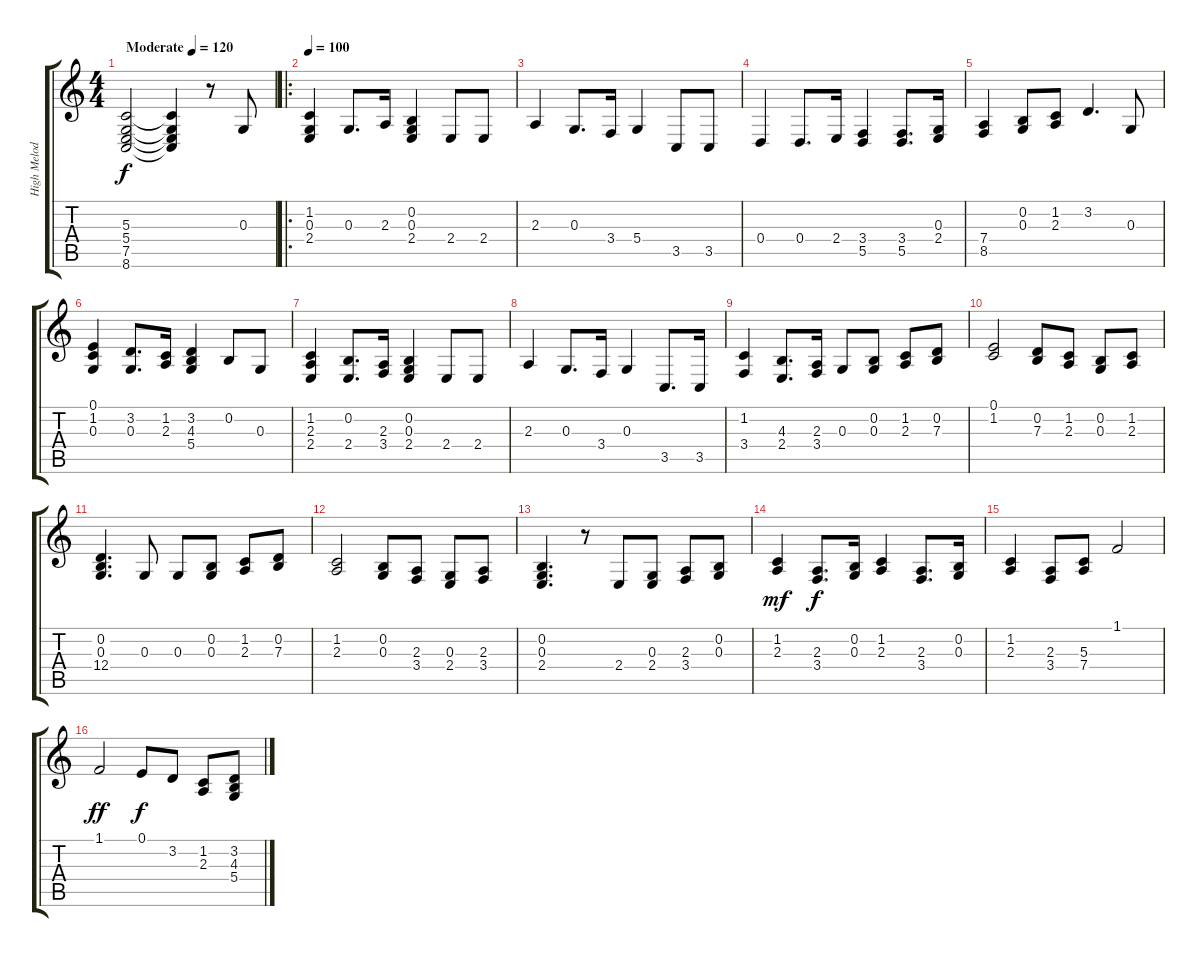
\track ("High Melody Right Hand" "High Melod") {instrument acousticgrandpiano}
\staff {score tabs}
\tuning (E4 B3 G3 D3 A2 E2) {hide}
\ts (4 4)
\tempo (120 "Moderate")
\clef g2
\ks c
(5.3 5.4 7.5 8.6).2{dy f instrument acousticgrandpiano} (5.3{t} 5.4{t} 7.5{t} 8.6{t}).4 r.8 0.3.8 |
\ro
\tempo 100
(1.2 0.3 2.4).4 0.3.8{d} 2.3.16 (0.2 0.3 2.4).4 2.4.8 2.4.8 |
2.3.4 0.3.8{d} 3.4.16 5.4.4 3.5.8 3.5.8 |
0.4.4 0.4.8{d} 2.4.16 (3.4 5.5).4 (3.4 5.5).8{d} (0.3 2.4).16 |
(7.4 8.5).4 (0.2 0.3).8 (1.2 2.3).8 3.2.4{d} 0.3.8 |
(0.1 1.2 0.3).4 (3.2 0.3).8{d} (1.2 2.3).16 (3.2 4.3 5.4).4 0.2.8 0.3.8 |
(1.2 2.3 2.4).4 (0.2 2.4).8{d} (2.3 3.4).16 (0.2 0.3 2.4).4 2.4.8 2.4.8 |
2.3.4 0.3.8{d} 3.4.16 0.3.4 3.5.8{d} 3.5.16 |
(1.2 3.4).4 (4.3 2.4).8{d} (2.3 3.4).16 0.3.8 (0.2 0.3).8 (1.2 2.3).8 (0.2 7.3).8 |
(0.1 1.2).2 (0.2 7.3).8 (1.2 2.3).8 (0.2 0.3).8 (1.2 2.3).8 |
(0.2 0.3 12.4).4{d} 0.3.8 0.3.8 (0.2 0.3).8 (1.2 2.3).8 (0.2 7.3).8 |
(1.2 2.3).2 (0.2 0.3).8 (2.3 3.4).8 (0.3 2.4).8 (2.3 3.4).8 |
(0.2 0.3 2.4).4{d} r.8 2.4.8 (0.3 2.4).8 (2.3 3.4).8 (0.2 0.3).8 |
(1.2 2.3).4{dy mf} (2.3 3.4).8{d dy f} (0.2 0.3).16 (1.2 2.3).4 (2.3 3.4).8{d} (0.2 0.3).16 |
(1.2 2.3).4 (2.3 3.4).8 (5.3 7.4).8 1.1.2 |
1.1.2{dy ff} 0.1.8{dy f} 3.2.8 (1.2 2.3).8 (3.2 4.3 5.4).8
